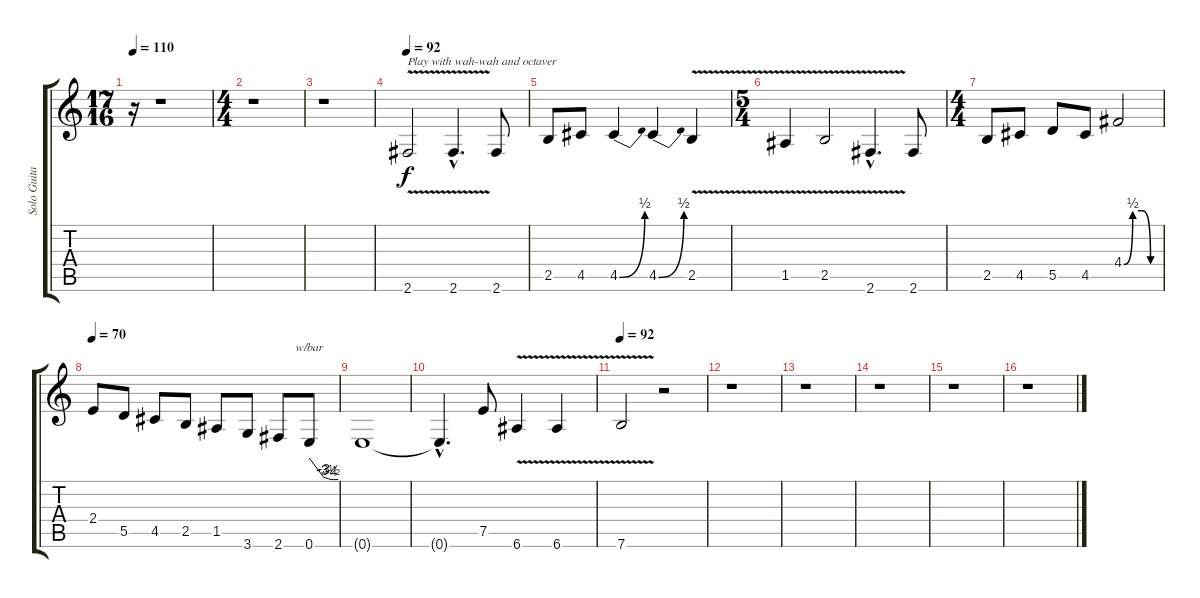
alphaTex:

\track ("Solo Guitar" "Solo Guita") {instrument distortionguitar}
\staff {score tabs}
\tuning (E4 B3 G3 D3 A2 E2) {hide}
\ts (17 16)
\tempo 110
\clef g2
\ks c
r.16{dy f} r.1 |
\ts (4 4)
r.1 |
r.1 |
\tempo 92
2.6{v}.2{txt "Play with wah-wah and octaver"} 2.6{v hac}.4{d} 2.6.8 |
2.5.8 4.5.8 4.5{be (bend 0 0 60 2)}.4 4.5{be (bend 0 0 60 2)}.4 2.5{v}.4 |
\ts (5 4)
1.5{v}.4 2.5{v}.2 2.6{v hac}.4{d} 2.6.8 |
\ts (4 4)
2.5.8 4.5.8 5.5.8 4.5.8 4.4{be (custom 0 0 15 2 30 2 45 0 60 0)}.2 |
\tempo 70
2.4.8 5.5.8 4.5.8 2.5.8 1.5.8 3.6.8 2.6.8 0.6.8{tbe (custom default 0 0 30 -12 39 -14 45 -16 50 -16 60 -16)} |
0.6{t}.1 |
0.6{hac t}.4{d} 7.5.8 6.6{v}.4 6.6{v}.4 |
\tempo 92
7.6{v}.2 r.2 |
r.1 |
r.1 |
r.1 |
r.1 |
r.1
